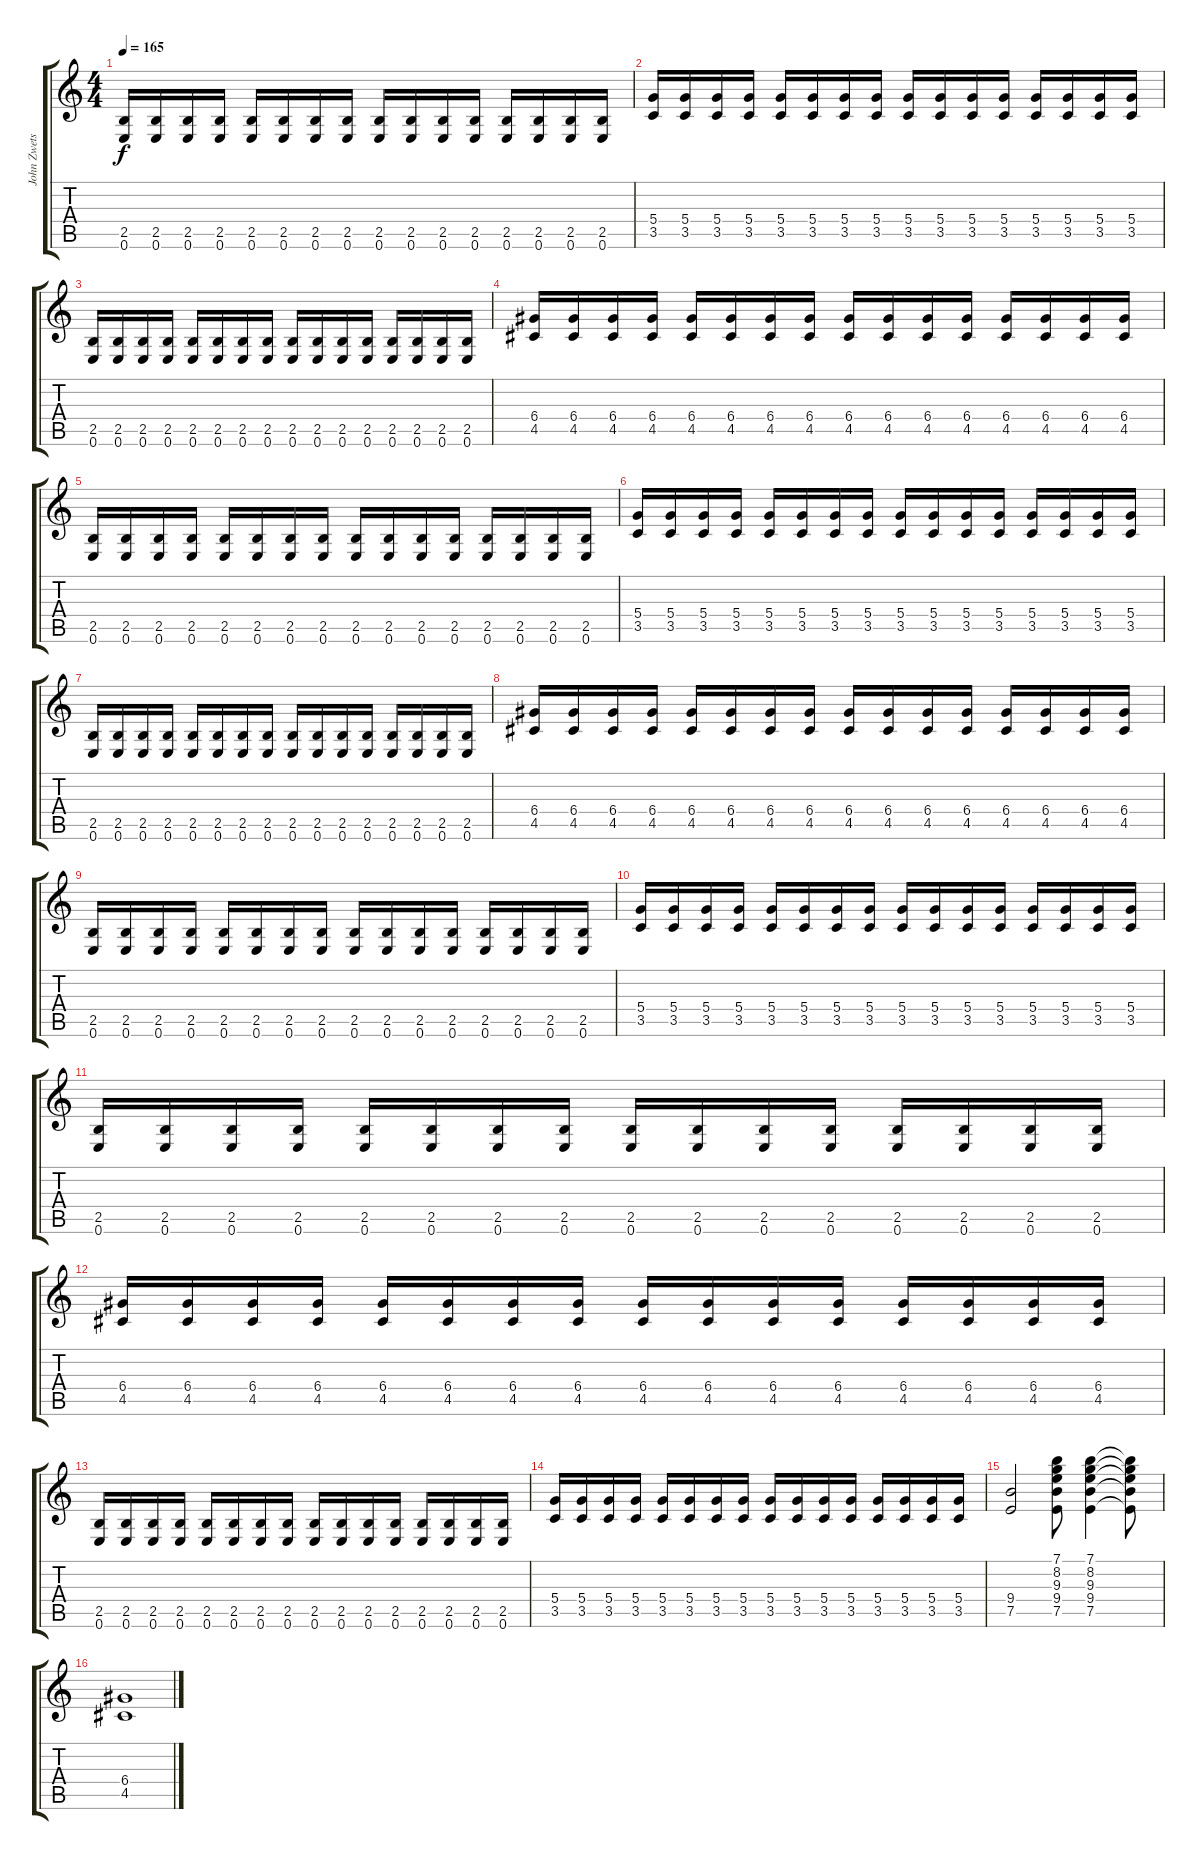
\track ("John Zwetsloot (Rhythme)" "John Zwets") {instrument overdrivenguitar}
\staff {score tabs}
\tuning (E4 B3 G3 D3 A2 E2) {hide}
\ts (4 4)
\tempo 165
\clef g2
\ks c
(2.5 0.6).16{dy f} (2.5 0.6).16 (2.5 0.6).16 (2.5 0.6).16 (2.5 0.6).16 (2.5 0.6).16 (2.5 0.6).16 (2.5 0.6).16 (2.5 0.6).16 (2.5 0.6).16 (2.5 0.6).16 (2.5 0.6).16 (2.5 0.6).16 (2.5 0.6).16 (2.5 0.6).16 (2.5 0.6).16 |
(5.4 3.5).16 (5.4 3.5).16 (5.4 3.5).16 (5.4 3.5).16 (5.4 3.5).16 (5.4 3.5).16 (5.4 3.5).16 (5.4 3.5).16 (5.4 3.5).16 (5.4 3.5).16 (5.4 3.5).16 (5.4 3.5).16 (5.4 3.5).16 (5.4 3.5).16 (5.4 3.5).16 (5.4 3.5).16 |
(2.5 0.6).16 (2.5 0.6).16 (2.5 0.6).16 (2.5 0.6).16 (2.5 0.6).16 (2.5 0.6).16 (2.5 0.6).16 (2.5 0.6).16 (2.5 0.6).16 (2.5 0.6).16 (2.5 0.6).16 (2.5 0.6).16 (2.5 0.6).16 (2.5 0.6).16 (2.5 0.6).16 (2.5 0.6).16 |
(6.4 4.5).16 (6.4 4.5).16 (6.4 4.5).16 (6.4 4.5).16 (6.4 4.5).16 (6.4 4.5).16 (6.4 4.5).16 (6.4 4.5).16 (6.4 4.5).16 (6.4 4.5).16 (6.4 4.5).16 (6.4 4.5).16 (6.4 4.5).16 (6.4 4.5).16 (6.4 4.5).16 (6.4 4.5).16 |
(2.5 0.6).16 (2.5 0.6).16 (2.5 0.6).16 (2.5 0.6).16 (2.5 0.6).16 (2.5 0.6).16 (2.5 0.6).16 (2.5 0.6).16 (2.5 0.6).16 (2.5 0.6).16 (2.5 0.6).16 (2.5 0.6).16 (2.5 0.6).16 (2.5 0.6).16 (2.5 0.6).16 (2.5 0.6).16 |
(5.4 3.5).16 (5.4 3.5).16 (5.4 3.5).16 (5.4 3.5).16 (5.4 3.5).16 (5.4 3.5).16 (5.4 3.5).16 (5.4 3.5).16 (5.4 3.5).16 (5.4 3.5).16 (5.4 3.5).16 (5.4 3.5).16 (5.4 3.5).16 (5.4 3.5).16 (5.4 3.5).16 (5.4 3.5).16 |
(2.5 0.6).16 (2.5 0.6).16 (2.5 0.6).16 (2.5 0.6).16 (2.5 0.6).16 (2.5 0.6).16 (2.5 0.6).16 (2.5 0.6).16 (2.5 0.6).16 (2.5 0.6).16 (2.5 0.6).16 (2.5 0.6).16 (2.5 0.6).16 (2.5 0.6).16 (2.5 0.6).16 (2.5 0.6).16 |
(6.4 4.5).16 (6.4 4.5).16 (6.4 4.5).16 (6.4 4.5).16 (6.4 4.5).16 (6.4 4.5).16 (6.4 4.5).16 (6.4 4.5).16 (6.4 4.5).16 (6.4 4.5).16 (6.4 4.5).16 (6.4 4.5).16 (6.4 4.5).16 (6.4 4.5).16 (6.4 4.5).16 (6.4 4.5).16 |
(2.5 0.6).16 (2.5 0.6).16 (2.5 0.6).16 (2.5 0.6).16 (2.5 0.6).16 (2.5 0.6).16 (2.5 0.6).16 (2.5 0.6).16 (2.5 0.6).16 (2.5 0.6).16 (2.5 0.6).16 (2.5 0.6).16 (2.5 0.6).16 (2.5 0.6).16 (2.5 0.6).16 (2.5 0.6).16 |
(5.4 3.5).16 (5.4 3.5).16 (5.4 3.5).16 (5.4 3.5).16 (5.4 3.5).16 (5.4 3.5).16 (5.4 3.5).16 (5.4 3.5).16 (5.4 3.5).16 (5.4 3.5).16 (5.4 3.5).16 (5.4 3.5).16 (5.4 3.5).16 (5.4 3.5).16 (5.4 3.5).16 (5.4 3.5).16 |
(2.5 0.6).16 (2.5 0.6).16 (2.5 0.6).16 (2.5 0.6).16 (2.5 0.6).16 (2.5 0.6).16 (2.5 0.6).16 (2.5 0.6).16 (2.5 0.6).16 (2.5 0.6).16 (2.5 0.6).16 (2.5 0.6).16 (2.5 0.6).16 (2.5 0.6).16 (2.5 0.6).16 (2.5 0.6).16 |
(6.4 4.5).16 (6.4 4.5).16 (6.4 4.5).16 (6.4 4.5).16 (6.4 4.5).16 (6.4 4.5).16 (6.4 4.5).16 (6.4 4.5).16 (6.4 4.5).16 (6.4 4.5).16 (6.4 4.5).16 (6.4 4.5).16 (6.4 4.5).16 (6.4 4.5).16 (6.4 4.5).16 (6.4 4.5).16 |
(2.5 0.6).16 (2.5 0.6).16 (2.5 0.6).16 (2.5 0.6).16 (2.5 0.6).16 (2.5 0.6).16 (2.5 0.6).16 (2.5 0.6).16 (2.5 0.6).16 (2.5 0.6).16 (2.5 0.6).16 (2.5 0.6).16 (2.5 0.6).16 (2.5 0.6).16 (2.5 0.6).16 (2.5 0.6).16 |
(5.4 3.5).16 (5.4 3.5).16 (5.4 3.5).16 (5.4 3.5).16 (5.4 3.5).16 (5.4 3.5).16 (5.4 3.5).16 (5.4 3.5).16 (5.4 3.5).16 (5.4 3.5).16 (5.4 3.5).16 (5.4 3.5).16 (5.4 3.5).16 (5.4 3.5).16 (5.4 3.5).16 (5.4 3.5).16 |
(9.4 7.5).2{volume 8} (7.1 8.2 9.3 9.4 7.5).8 (7.1 8.2 9.3 9.4 7.5).4 (7.1{t} 8.2{t} 9.3{t} 9.4{t} 7.5{t}).8 |
(6.4 4.5).1
